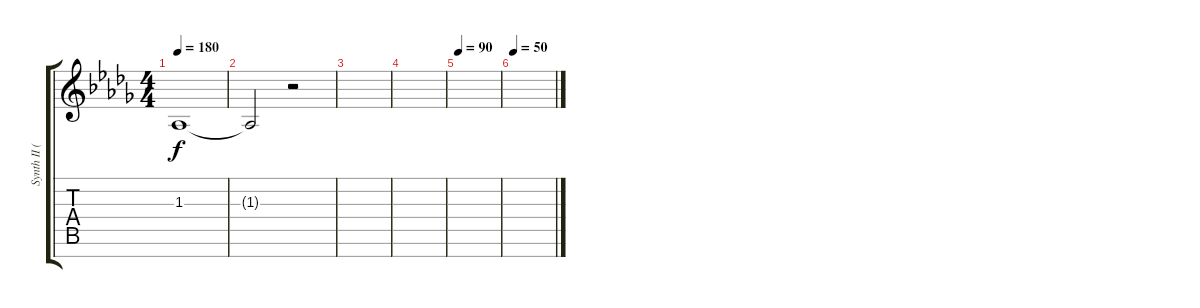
\track ("Synth II (Kotobuki Tsumugi)" "Synth II (") {instrument vibraphone}
\staff {score tabs}
\tuning (E4 B3 G3 D3 A2 E2 B1) {hide}
\ts (4 4)
\tempo 180
\clef g2
\ks db
1.3.1{dy f} |
1.3{t}.2 r.2 |
|
|
\tempo 90
|
\tempo 50
